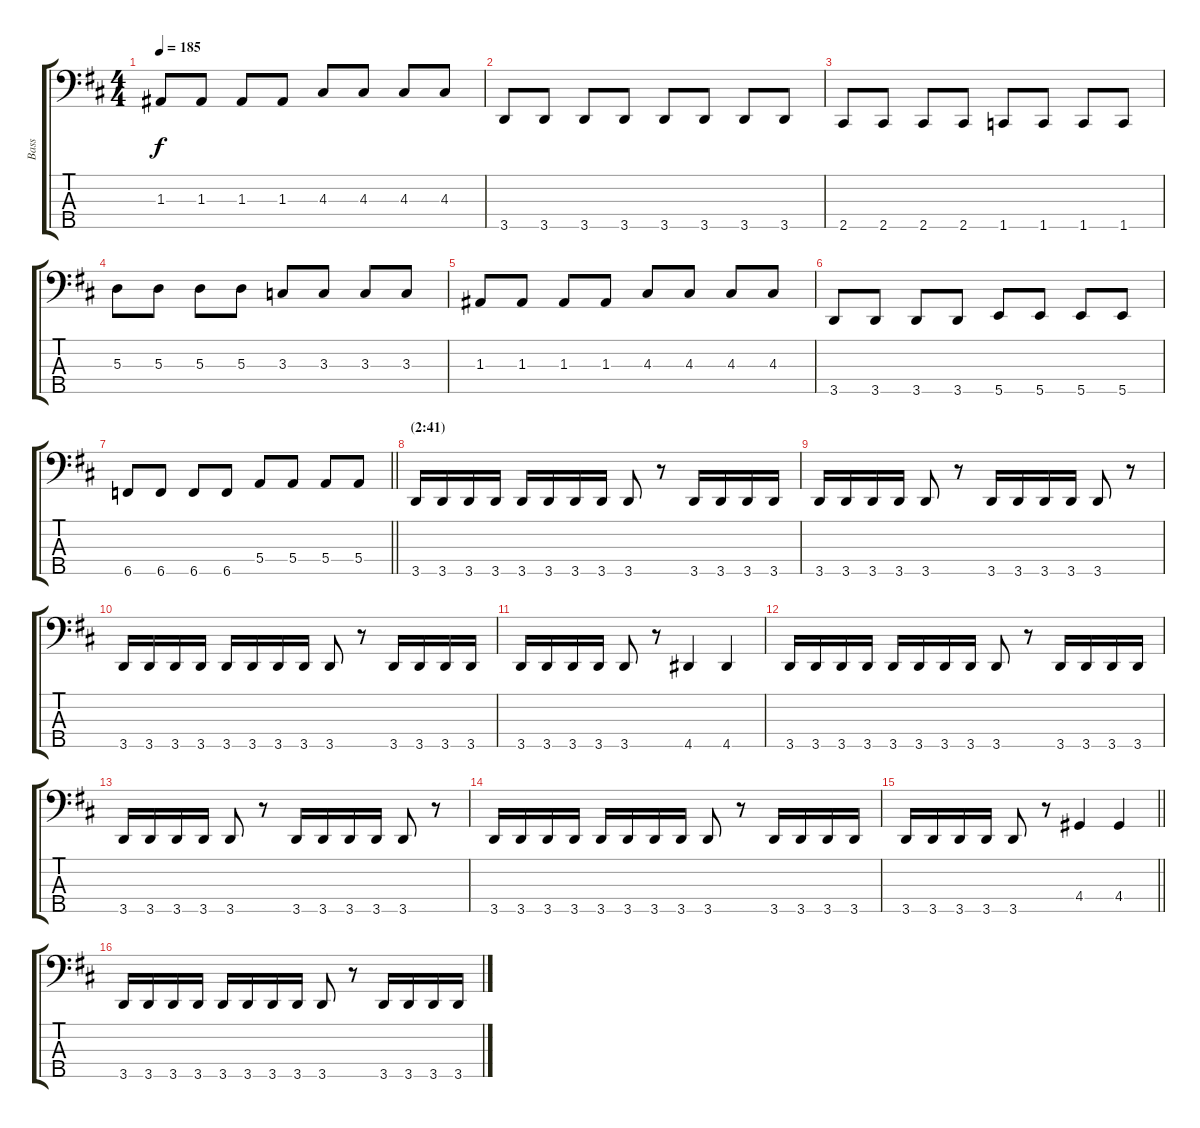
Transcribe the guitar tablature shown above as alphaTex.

\track ("Bass" "Bass") {instrument electricbassfinger}
\staff {score tabs}
\tuning (G2 D2 A1 E1 B0) {hide}
\ts (4 4)
\tempo 185
\clef f4
\ks bminor
1.3.8{dy f} 1.3.8 1.3.8 1.3.8 4.3.8 4.3.8 4.3.8 4.3.8 |
3.5.8 3.5.8 3.5.8 3.5.8 3.5.8 3.5.8 3.5.8 3.5.8 |
2.5.8 2.5.8 2.5.8 2.5.8 1.5.8 1.5.8 1.5.8 1.5.8 |
5.3.8 5.3.8 5.3.8 5.3.8 3.3.8 3.3.8 3.3.8 3.3.8 |
1.3.8 1.3.8 1.3.8 1.3.8 4.3.8 4.3.8 4.3.8 4.3.8 |
3.5.8 3.5.8 3.5.8 3.5.8 5.5.8 5.5.8 5.5.8 5.5.8 |
\barLineRight lightlight
6.5.8 6.5.8 6.5.8 6.5.8 5.4.8 5.4.8 5.4.8 5.4.8 |
\section ("" "(2:41)")
3.5.16 3.5.16 3.5.16 3.5.16 3.5.16 3.5.16 3.5.16 3.5.16 3.5.8 r.8 3.5.16 3.5.16 3.5.16 3.5.16 |
3.5.16 3.5.16 3.5.16 3.5.16 3.5.8 r.8 3.5.16 3.5.16 3.5.16 3.5.16 3.5.8 r.8 |
3.5.16 3.5.16 3.5.16 3.5.16 3.5.16 3.5.16 3.5.16 3.5.16 3.5.8 r.8 3.5.16 3.5.16 3.5.16 3.5.16 |
3.5.16 3.5.16 3.5.16 3.5.16 3.5.8 r.8 4.5.4 4.5.4 |
3.5.16 3.5.16 3.5.16 3.5.16 3.5.16 3.5.16 3.5.16 3.5.16 3.5.8 r.8 3.5.16 3.5.16 3.5.16 3.5.16 |
3.5.16 3.5.16 3.5.16 3.5.16 3.5.8 r.8 3.5.16 3.5.16 3.5.16 3.5.16 3.5.8 r.8 |
3.5.16 3.5.16 3.5.16 3.5.16 3.5.16 3.5.16 3.5.16 3.5.16 3.5.8 r.8 3.5.16 3.5.16 3.5.16 3.5.16 |
\barLineRight lightlight
3.5.16 3.5.16 3.5.16 3.5.16 3.5.8 r.8 4.4.4 4.4.4 |
3.5.16 3.5.16 3.5.16 3.5.16 3.5.16 3.5.16 3.5.16 3.5.16 3.5.8 r.8 3.5.16 3.5.16 3.5.16 3.5.16
